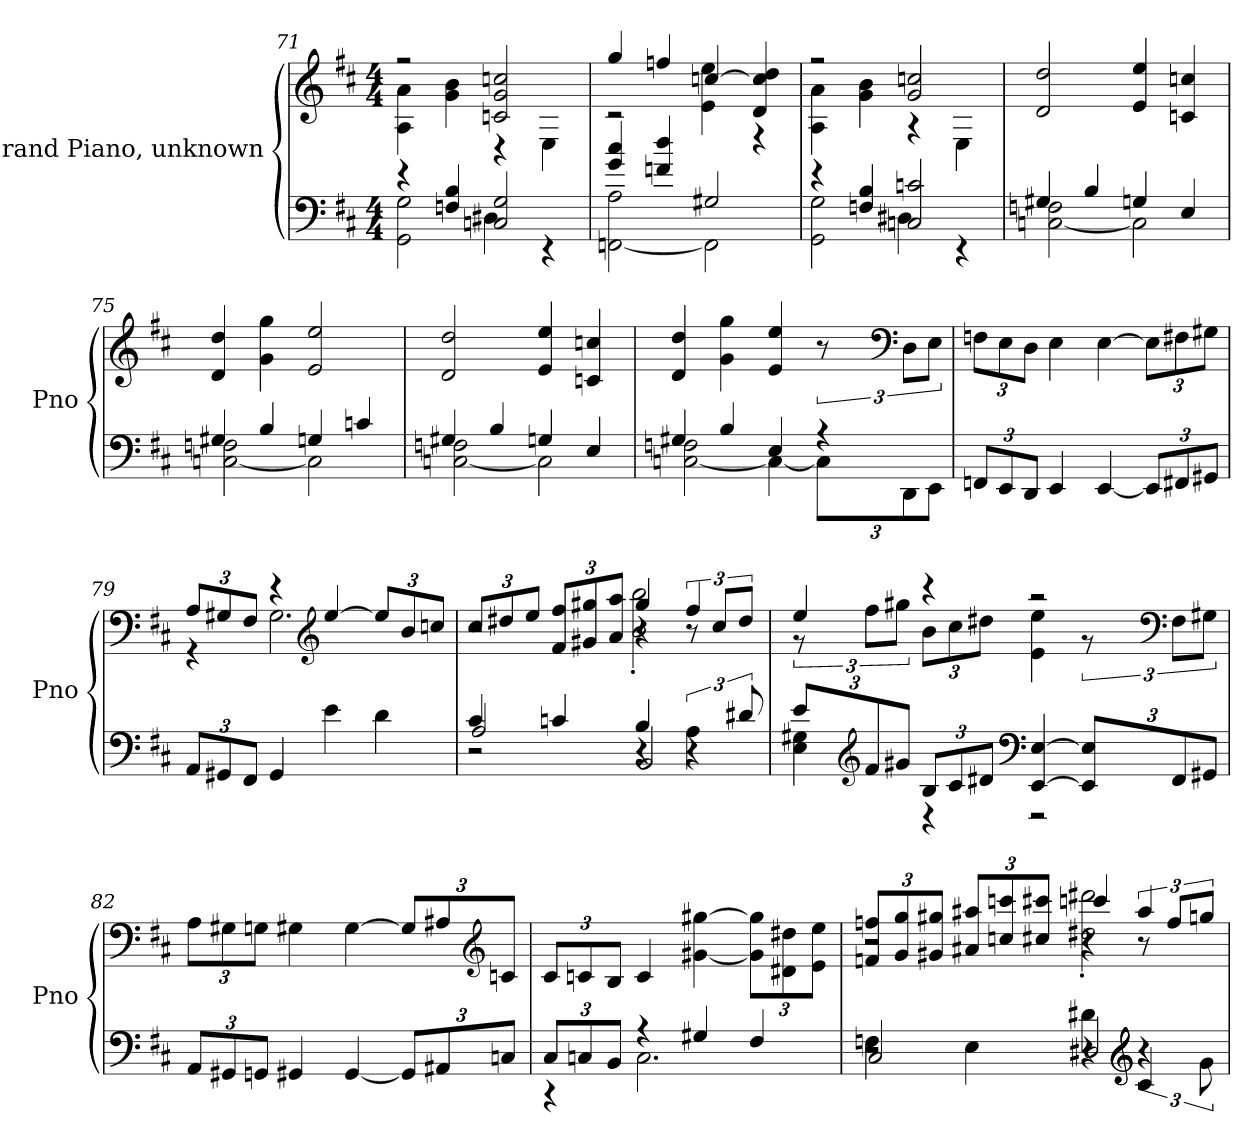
**kern	**kern
*part1	*part1
*staff2	*staff1
*I"Grand Piano, unknown	*
*I'Pno	*
*clefF4	*clefG2
*k[f#c#]	*k[f#c#]
*M4/4	*M4/4
=71	=71
*^	*^
4r	2GG\ 2G\	2r	4A\ 4a\
4Fn/ 4B/	.	.	4g\ 4b\
2Cn/ 2G/	4D#X\	2cn/ 2g/ 2ccn/	4r
.	4r	.	4E\
=72	=72	=72	=72
4g/ 4cc#/	[2FFn\ 2A\	4gg/	2r
4fn/ 4dd/	.	4ffn/	.
2G#X/	2FF\]	[4ccn/	4e\ 4ee\
.	.	4d/ 4cc/] 4dd/	4r
=73	=73	=73	=73
4r	2GG\ 2G\	2r	4A\ 4a\
4Fn/ 4B/	.	.	4g\ 4b\
2Cn/ 2cn/	4D#X\	2g/ 2ccn/	4r
.	4r	.	4E\
*	*	*v	*v
=74	=74	=74
4G#X/	[2Cn\ 2Fn\	2d/ 2dd/
4B/	.	.
4Gn/	2C\]	4e/ 4ee/
4E/	.	4cn/ 4ccn/
!!LO:LB:g=z
=75	=75	=75
4G#X/	[2Cn\ 2Fn\	4d/ 4dd/
4B/	.	4g\ 4gg\
4Gn/	2C\]	2e/ 2ee/
4cn/	.	.
=76	=76	=76
4G#X/	[2Cn\ 2Fn\	2d/ 2dd/
4B/	.	.
4Gn/	2C\]	4e/ 4ee/
4E/	.	4cn/ 4ccn/
=77	=77	=77
4G#X/	[2Cn\ 2Fn\	4d/ 4dd/
4B/	.	4g\ 4gg\
4E/	4C\_	4e/ 4ee/
*	*Xbrackettup	*
4r	12C\L]	12r
*	*	*clefF4
.	12DD\	12D\L
.	12EE\J	12E\J
*v	*v	*
=78	=78
*	*Xbrackettup
12FFn/L	12Fn\L
12EE/	12E\
12DD/J	12D\J
4EE/	4E\
[4EE/	[4E\
12EE/L]	12E\L]
12FF#X/	12F#X\
12GG#X/J	12G#X\J
!!LO:LB:g=z
=79	=79
*	*^
12AA/L	12A/L	4r
12GG#X/	12G#X/	.
12FF#/J	12F#/J	.
4GG#/	4r	2.G#\
*	*clefG2	*
4e\	[4ee/	.
4d\	12ee/L]	.
.	12b/	.
.	12ccn/J	.
=80	=80	=80
*^	*	*^
*	*^	*	*	*
4c#/	2r	2A/	2r	2r	12cc#/L
.	.	.	.	.	12dd#X/
.	.	.	.	.	12ee/J
4cn/	.	.	.	.	12f#/ 12ff#/L
.	.	.	.	.	12g#X/ 12gg#X/
.	.	.	.	.	12a/ 12aa/J
4B/	4r	2BB/	4gg#/	2b\' 2bb\'	4r
*brackettup	*	*	*	*	*brackettup
6r	4A\	.	4ff#/	.	12r
.	.	.	.	.	12cc#/L
12d#X/	.	.	.	.	12dd#/J
*v	*v	*v	*	*	*
*	*v	*v	*v
=81	=81
*Xbrackettup	*
*^	*^
12e/L	4E\ 4G#X\	4ee/	12r
*clefG2	*	*	*
12f#/	.	.	12ff#\L
12g#X/J	.	.	12gg#X\J
*	*	*	*Xbrackettup
12B/L	4r	4r	12b\L
12c#/	.	.	12cc#\
12d#X/J	.	.	12dd#X\J
*clefF4	*	*	*
[4EE/ [4E/	2r	2r	4e\ 4ee\
*	*	*	*brackettup
12EE/] 12E/]L	.	.	12r
*	*	*clefF4	*
12FF#/	.	.	12F#\L
12GG#X/J	.	.	12G#X\J
*v	*v	*	*
*	*v	*v
!!LO:LB:g=z
=82	=82
*	*Xbrackettup
12AA/L	12A\L
12GG#X/	12G#X\
12GGn/J	12Gn\J
4GG#X/	4G#X\
[4GG#/	[4G#\
12GG#/L]	12G#/L]
12AA#X/	12A#X/
*	*clefG2
12Cn/J	12cn/J
=83	=83
*^	*
12C#/L	4r	12c#/L
12Cn/	.	12cn/
12BB/J	.	12B/J
4r	2.C\	4c/
4G#X/	.	[4g#X\ [4gg#X\
4F#/	.	12g#\] 12gg#\]L
.	.	12d#X\ 12dd#X\
.	.	12e\ 12ee\J
=84	=84	=84
*	*^	*^
*	*	*	*	*^
2r	4Fn\	2C#/	2r	2r	12fn/ 12ffn/L
.	.	.	.	.	12g/ 12gg/
.	.	.	.	.	12g#X/ 12gg#X/J
.	4E\	.	.	.	12a#X/ 12aa#X/L
.	.	.	.	.	12ccn/ 12cccn/
.	.	.	.	.	12cc#X/ 12ccc#X/J
4r	4d#X\	2D#X/	4r	2dd#X\' 2ddd#X\'	4cccn/
*clefG2	*	*	*	*	*
*	*brackettup	*	*	*	*brackettup
4c#/	6r	.	4aa#/	.	12r
.	.	.	.	.	12ff/L
.	12g\	.	.	.	12ggn/J
*v	*v	*v	*	*	*
*	*v	*v	*v
=	=
*-	*-
